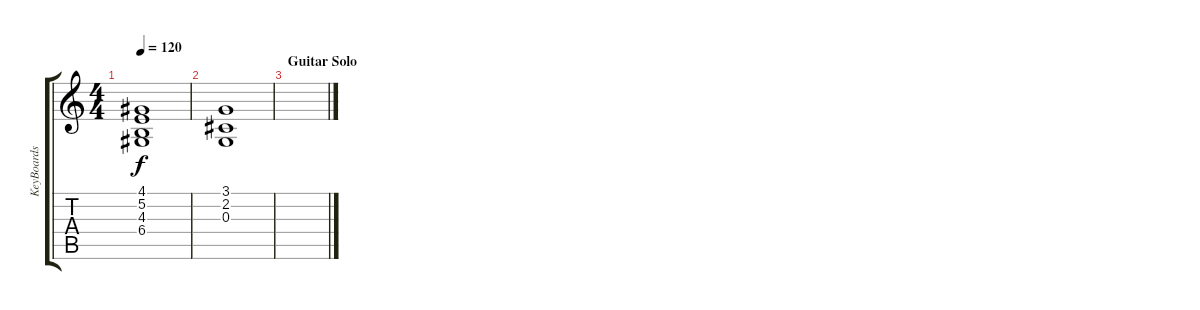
\track ("KeyBoards II" "KeyBoards ") {instrument stringensemble1}
\staff {score tabs}
\tuning (E4 B3 G3 D3 A2 E2) {hide}
\ts (4 4)
\tempo 120
\clef g2
\ks c
(4.1 5.2 4.3 6.4).1{dy f} |
(3.1 2.2 0.3).1 |
\section ("" "Guitar Solo")
